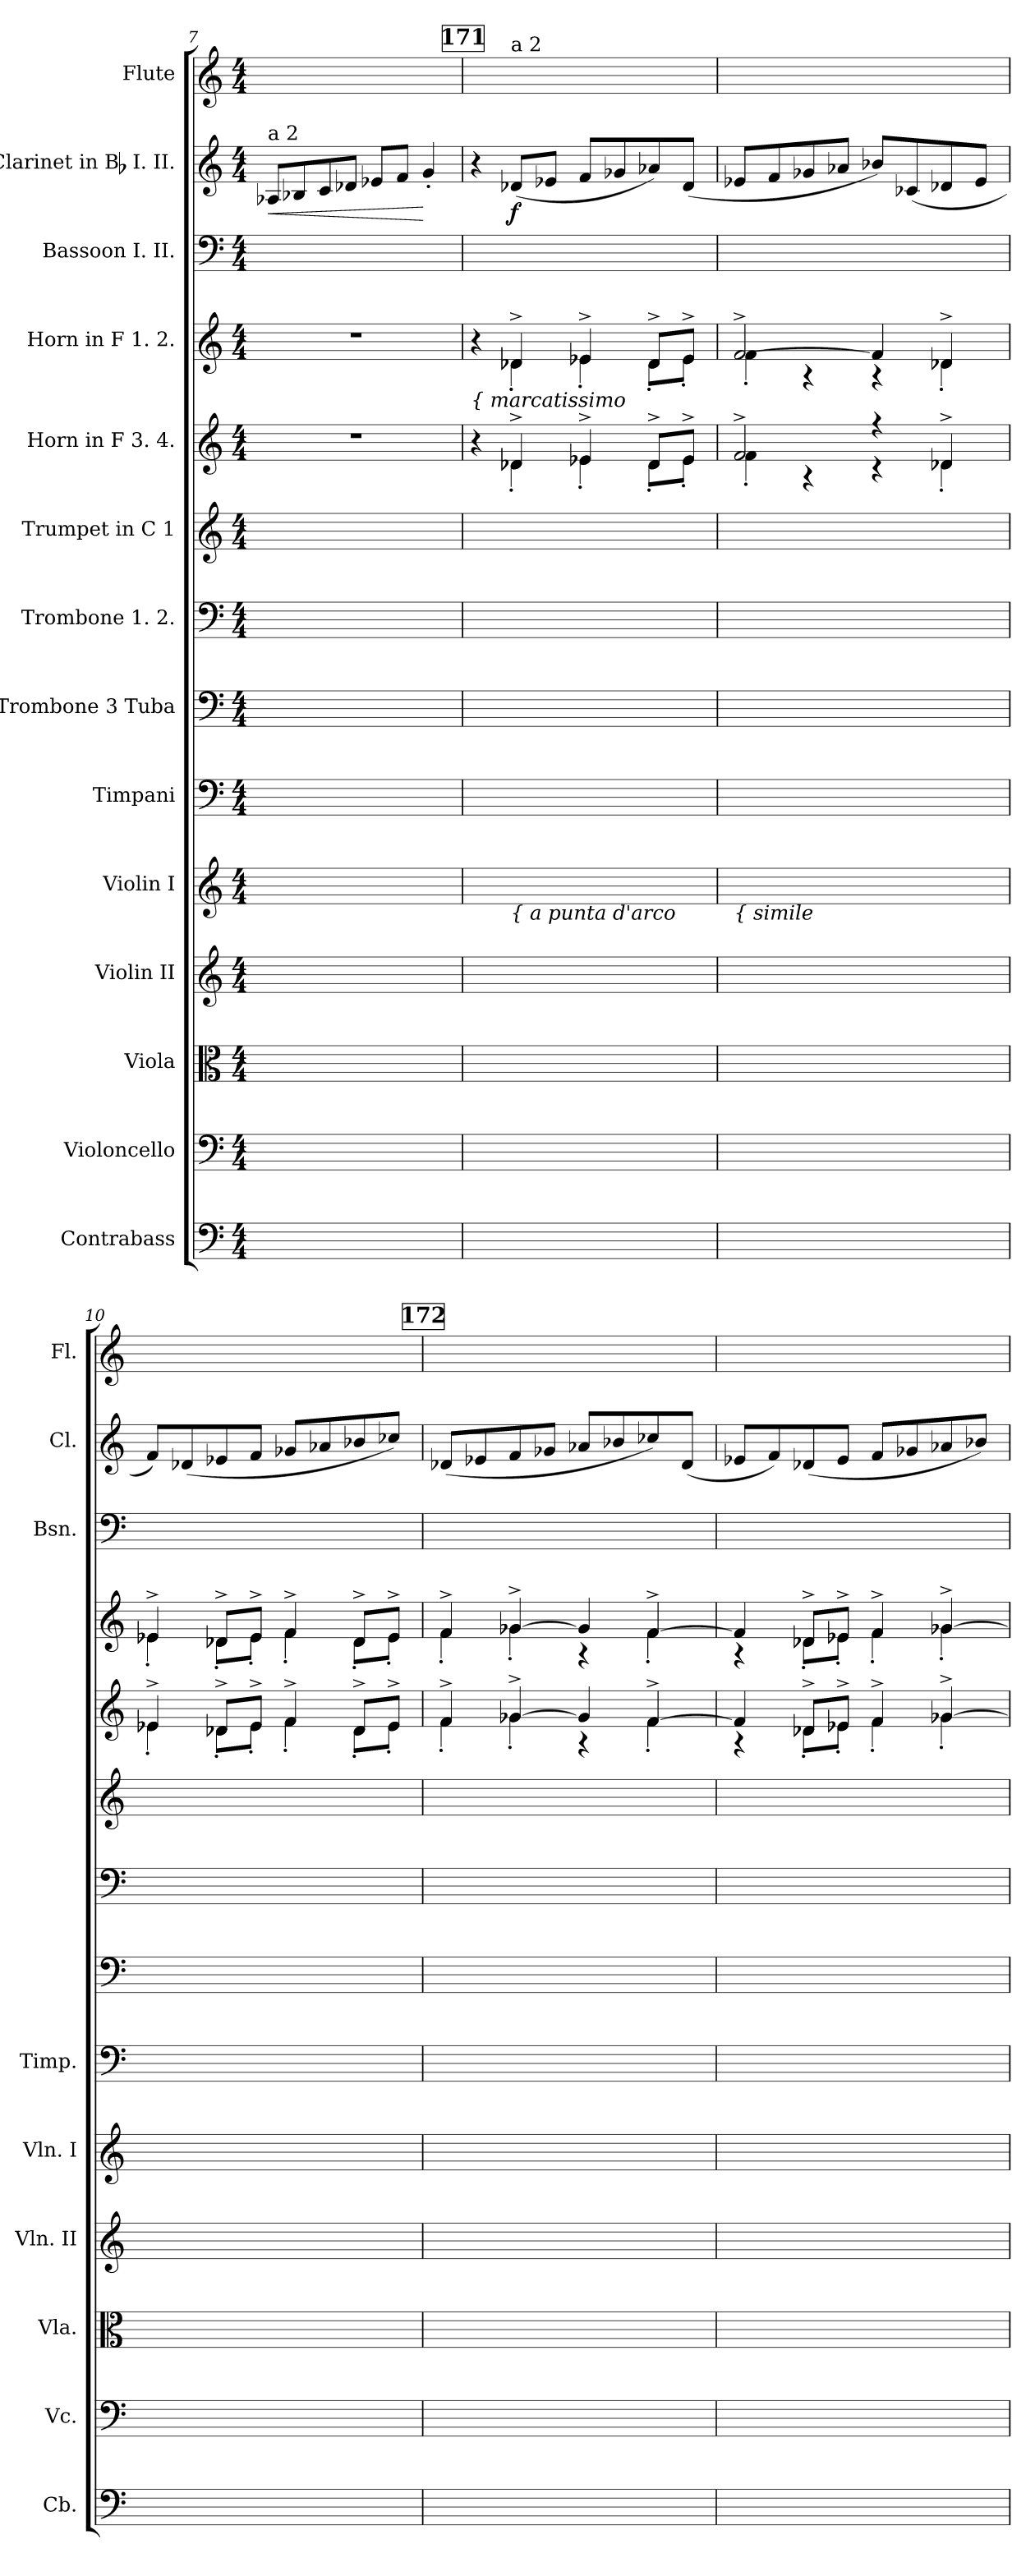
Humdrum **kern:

**kern	**kern	**kern	**kern	**kern	**kern	**kern	**kern	**kern	**kern	**kern	**kern	**kern	**dynam	**kern
*part14	*part13	*part12	*part11	*part10	*part9	*part8	*part7	*part6	*part5	*part4	*part3	*part2	*part2	*part1
*staff14	*staff13	*staff12	*staff11	*staff10	*staff9	*staff8	*staff7	*staff6	*staff5	*staff4	*staff3	*staff2	*staff2	*staff1
*I"Contrabass	*I"Violoncello	*I"Viola	*I"Violin II	*I"Violin I	*I"Timpani	*I"Trombone 3 Tuba	*I"Trombone 1. 2.	*I"Trumpet in C 1	*I"Horn in F 3. 4.	*I"Horn in F 1. 2.	*I"Bassoon I. II.	*I"Clarinet in Bb I. II.	*	*I"Flute
*I'Cb.	*I'Vc.	*I'Vla.	*I'Vln. II	*I'Vln. I	*I'Timp.	*	*	*	*	*	*I'Bsn.	*I'Cl.	*	*I'Fl.
*clefF4	*clefF4	*clefC3	*clefG2	*clefG2	*clefF4	*clefF4	*clefF4	*clefG2	*clefG2	*clefG2	*clefF4	*clefG2	*	*clefG2
*ITrd7c12	*	*	*	*	*	*	*	*	*	*	*	*	*	*
*k[]	*k[]	*k[]	*k[]	*k[]	*k[]	*k[]	*k[]	*k[]	*k[]	*k[]	*k[]	*k[]	*	*k[]
*M4/4	*M4/4	*M4/4	*M4/4	*M4/4	*M4/4	*M4/4	*M4/4	*M4/4	*M4/4	*M4/4	*M4/4	*M4/4	*	*M4/4
=7	=7	=7	=7	=7	=7	=7	=7	=7	=7	=7	=7	=7	=7	=7
!	!	!	!	!	!	!	!	!	!	!	!	!LO:TX:a:t=a 2	!	!
!	!	!	!	!	!	!	!	!	!	!	!	!	!LO:HP:b	!
8ryy	8ryy	8ryy	8ryy	2ryy	1ryy	1ryy	1ryy	1ryy	1r	1r	8ryy	8A-XL	<	1ryy
4.ryy	8ryy	4.ryy	8ryy	.	.	.	.	.	.	.	8ryy	8B-X	.	.
.	8ryy	.	8ryy	.	.	.	.	.	.	.	8ryy	8c	.	.
.	8ryy	.	8ryy	.	.	.	.	.	.	.	8ryy	8d-XJ	.	.
4ryy	8ryy	4ryy	8ryy	4ryy	.	.	.	.	.	.	8ryy	8e-XL	.	.
.	8ryy	.	8ryy	.	.	.	.	.	.	.	8ryy	8fJ	.	.
4ryy	4ryy	4ryy	4ryy	4ryy	.	.	.	.	.	.	4ryy	4g'	[	.
!!LO:REH:place=s1:t=171
=8	=8	=8	=8	=8	=8	=8	=8	=8	=8	=8	=8	=8	=8	=8
*	*	*	*	*	*	*	*	*	*^	*^	*	*	*	*
!	!	!	!	!	!	!	!	!	!	!	!LO:TX:b:i:t={ marcatissimo	!	!	!	!	!
4ryy	4ryy	4ryy	4ryy	4ryy	4ryy	4ryy	4ryy	4ryy	4r	4ryy	4r	4ryy	1ryy	4r	.	4ryy
!	!	!	!	!	!	!	!	!	!	!	!	!	!	!	!	!LO:TX:a:t=a 2
!	!	!	!	!LO:TX:b:i:t={ a punta d'arco	!	!	!	!	!	!	!	!	!	!	!	!
8ryy	8ryy	8ryy	16ryy	16ryy	8ryy	8ryy	8ryy	8ryy	4d-X^	4d-X'	4d-X^	4d-X'	.	(8d-XL	f	8ryy
.	.	.	16ryy	16ryy	.	.	.	.	.	.	.	.	.	.	.	.
8ryy	8ryy	8ryy	16ryy	16ryy	8ryy	8ryy	8ryy	8ryy	.	.	.	.	.	8e-XJ	.	8ryy
.	.	.	16ryy	16ryy	.	.	.	.	.	.	.	.	.	.	.	.
2ryy	8ryy	8ryy	16ryy	16ryy	2ryy	2ryy	2ryy	2ryy	4e-X^	4e-X'	4e-X^	4e-X'	.	8fL	.	8ryy
.	.	.	16ryy	16ryy	.	.	.	.	.	.	.	.	.	.	.	.
.	8ryy	8ryy	16ryy	16ryy	.	.	.	.	.	.	.	.	.	8g-X	.	8ryy
.	.	.	16ryy	16ryy	.	.	.	.	.	.	.	.	.	.	.	.
.	8ryy	8ryy	16ryy	16ryy	.	.	.	.	8d-^L	8d-'L	8d-^L	8d-'L	.	8a-X)	.	8ryy
.	.	.	16ryy	16ryy	.	.	.	.	.	.	.	.	.	.	.	.
.	8ryy	8ryy	16ryy	16ryy	.	.	.	.	8e-^J	8e-'J	8e-^J	8e-'J	.	(8d-J	.	8ryy
.	.	.	16ryy	16ryy	.	.	.	.	.	.	.	.	.	.	.	.
=9	=9	=9	=9	=9	=9	=9	=9	=9	=9	=9	=9	=9	=9	=9	=9	=9
!	!	!	!	!LO:TX:b:i:t={ simile	!	!	!	!	!	!	!	!	!	!	!	!
2ryy	8ryy	8ryy	16ryy	16ryy	2ryy	2ryy	2ryy	2ryy	2f^	4f'	[2f^	4f'	1ryy	8e-XL	.	8ryy
.	.	.	16ryy	16ryy	.	.	.	.	.	.	.	.	.	.	.	.
.	8ryy	8ryy	16ryy	16ryy	.	.	.	.	.	.	.	.	.	8f	.	8ryy
.	.	.	16ryy	16ryy	.	.	.	.	.	.	.	.	.	.	.	.
.	8ryy	8ryy	16ryy	16ryy	.	.	.	.	.	4r	.	4r	.	8g-X	.	8ryy
.	.	.	16ryy	16ryy	.	.	.	.	.	.	.	.	.	.	.	.
.	8ryy	8ryy	16ryy	16ryy	.	.	.	.	.	.	.	.	.	8a-XJ	.	8ryy
.	.	.	16ryy	16ryy	.	.	.	.	.	.	.	.	.	.	.	.
4ryy	8ryy	8ryy	16ryy	16ryy	4ryy	4ryy	4ryy	4ryy	4r	4r	4f]	4r	.	8b-XL)	.	8ryy
.	.	.	16ryy	16ryy	.	.	.	.	.	.	.	.	.	.	.	.
.	8ryy	8ryy	16ryy	16ryy	.	.	.	.	.	.	.	.	.	(8c-X	.	8ryy
.	.	.	16ryy	16ryy	.	.	.	.	.	.	.	.	.	.	.	.
8ryy	8ryy	8ryy	16ryy	16ryy	8ryy	8ryy	8ryy	8ryy	4d-X^	4d-X'	4d-X^	4d-X'	.	8d-X	.	8ryy
.	.	.	16ryy	16ryy	.	.	.	.	.	.	.	.	.	.	.	.
8ryy	8ryy	8ryy	16ryy	16ryy	8ryy	8ryy	8ryy	8ryy	.	.	.	.	.	8e-J	.	8ryy
.	.	.	16ryy	16ryy	.	.	.	.	.	.	.	.	.	.	.	.
=10	=10	=10	=10	=10	=10	=10	=10	=10	=10	=10	=10	=10	=10	=10	=10	=10
2ryy	8ryy	8ryy	16ryy	16ryy	2ryy	2ryy	2ryy	2ryy	4e-X^	4e-X'	4e-X^	4e-X'	1ryy	8fL)	.	8ryy
.	.	.	16ryy	16ryy	.	.	.	.	.	.	.	.	.	.	.	.
.	8ryy	8ryy	16ryy	16ryy	.	.	.	.	.	.	.	.	.	(8d-X	.	8ryy
.	.	.	16ryy	16ryy	.	.	.	.	.	.	.	.	.	.	.	.
.	8ryy	8ryy	16ryy	16ryy	.	.	.	.	8d-X^L	8d-X'L	8d-X^L	8d-X'L	.	8e-X	.	8ryy
.	.	.	16ryy	16ryy	.	.	.	.	.	.	.	.	.	.	.	.
.	8ryy	8ryy	16ryy	16ryy	.	.	.	.	8e-^J	8e-'J	8e-^J	8e-'J	.	8fJ	.	8ryy
.	.	.	16ryy	16ryy	.	.	.	.	.	.	.	.	.	.	.	.
4ryy	8ryy	8ryy	16ryy	16ryy	4ryy	4ryy	4ryy	4ryy	4f^	4f'	4f^	4f'	.	8g-XL	.	8ryy
.	.	.	16ryy	16ryy	.	.	.	.	.	.	.	.	.	.	.	.
.	8ryy	8ryy	16ryy	16ryy	.	.	.	.	.	.	.	.	.	8a-X	.	8ryy
.	.	.	16ryy	16ryy	.	.	.	.	.	.	.	.	.	.	.	.
8ryy	8ryy	8ryy	16ryy	16ryy	8ryy	8ryy	8ryy	8ryy	8d-^L	8d-'L	8d-^L	8d-'L	.	8b-X	.	8ryy
.	.	.	16ryy	16ryy	.	.	.	.	.	.	.	.	.	.	.	.
8ryy	8ryy	8ryy	16ryy	16ryy	8ryy	8ryy	8ryy	8ryy	8e-^J	8e-'J	8e-^J	8e-'J	.	8cc-XJ)	.	8ryy
.	.	.	16ryy	16ryy	.	.	.	.	.	.	.	.	.	.	.	.
!!LO:REH:place=s1:t=172
=11	=11	=11	=11	=11	=11	=11	=11	=11	=11	=11	=11	=11	=11	=11	=11	=11
1ryy	8ryy	8ryy	16ryy	16ryy	1ryy	1ryy	1ryy	1ryy	4f^	4f'	4f^	4f'	1ryy	(8d-XL	.	8ryy
.	.	.	16ryy	16ryy	.	.	.	.	.	.	.	.	.	.	.	.
.	8ryy	8ryy	16ryy	16ryy	.	.	.	.	.	.	.	.	.	8e-X	.	8ryy
.	.	.	16ryy	16ryy	.	.	.	.	.	.	.	.	.	.	.	.
.	8ryy	8ryy	16ryy	16ryy	.	.	.	.	[4g-X^	4g-X'	[4g-X^	4g-X'	.	8f	.	8ryy
.	.	.	16ryy	16ryy	.	.	.	.	.	.	.	.	.	.	.	.
.	8ryy	8ryy	16ryy	16ryy	.	.	.	.	.	.	.	.	.	8g-XJ	.	8ryy
.	.	.	16ryy	16ryy	.	.	.	.	.	.	.	.	.	.	.	.
.	8ryy	8ryy	16ryy	16ryy	.	.	.	.	4g-]	4r	4g-]	4r	.	8a-XL	.	8ryy
.	.	.	16ryy	16ryy	.	.	.	.	.	.	.	.	.	.	.	.
.	8ryy	8ryy	16ryy	16ryy	.	.	.	.	.	.	.	.	.	8b-X	.	8ryy
.	.	.	16ryy	16ryy	.	.	.	.	.	.	.	.	.	.	.	.
.	8ryy	8ryy	16ryy	16ryy	.	.	.	.	[4f^	4f'	[4f^	4f'	.	8cc-X)	.	8ryy
.	.	.	16ryy	16ryy	.	.	.	.	.	.	.	.	.	.	.	.
.	8ryy	8ryy	16ryy	16ryy	.	.	.	.	.	.	.	.	.	(8d-J	.	8ryy
.	.	.	16ryy	16ryy	.	.	.	.	.	.	.	.	.	.	.	.
=12	=12	=12	=12	=12	=12	=12	=12	=12	=12	=12	=12	=12	=12	=12	=12	=12
4ryy	8ryy	8ryy	16ryy	16ryy	4ryy	4ryy	4ryy	4ryy	4f]	4r	4f]	4r	1ryy	8e-XL	.	8ryy
.	.	.	16ryy	16ryy	.	.	.	.	.	.	.	.	.	.	.	.
.	8ryy	8ryy	16ryy	16ryy	.	.	.	.	.	.	.	.	.	8f)	.	8ryy
.	.	.	16ryy	16ryy	.	.	.	.	.	.	.	.	.	.	.	.
8ryy	8ryy	8ryy	16ryy	16ryy	8ryy	8ryy	8ryy	8ryy	8d-X^L	8d-X'L	8d-X^L	8d-X'L	.	(8d-X	.	8ryy
.	.	.	16ryy	16ryy	.	.	.	.	.	.	.	.	.	.	.	.
8ryy	8ryy	8ryy	16ryy	16ryy	8ryy	8ryy	8ryy	8ryy	8e-X^J	8e-X'J	8e-X^J	8e-X'J	.	8e-J	.	8ryy
.	.	.	16ryy	16ryy	.	.	.	.	.	.	.	.	.	.	.	.
2ryy	8ryy	8ryy	16ryy	16ryy	2ryy	2ryy	2ryy	2ryy	4f^	4f'	4f^	4f'	.	8fL	.	8ryy
.	.	.	16ryy	16ryy	.	.	.	.	.	.	.	.	.	.	.	.
.	8ryy	8ryy	16ryy	16ryy	.	.	.	.	.	.	.	.	.	8g-X	.	8ryy
.	.	.	16ryy	16ryy	.	.	.	.	.	.	.	.	.	.	.	.
.	8ryy	8ryy	16ryy	16ryy	.	.	.	.	[4g-X^	4g-X'	[4g-X^	4g-X'	.	8a-X	.	8ryy
.	.	.	16ryy	16ryy	.	.	.	.	.	.	.	.	.	.	.	.
.	8ryy	8ryy	16ryy	16ryy	.	.	.	.	.	.	.	.	.	8b-XJ)	.	8ryy
.	.	.	16ryy	16ryy	.	.	.	.	.	.	.	.	.	.	.	.
*	*	*	*	*	*	*	*	*	*v	*v	*	*	*	*	*	*
*	*	*	*	*	*	*	*	*	*	*v	*v	*	*	*	*
=	=	=	=	=	=	=	=	=	=	=	=	=	=	=
*-	*-	*-	*-	*-	*-	*-	*-	*-	*-	*-	*-	*-	*-	*-
